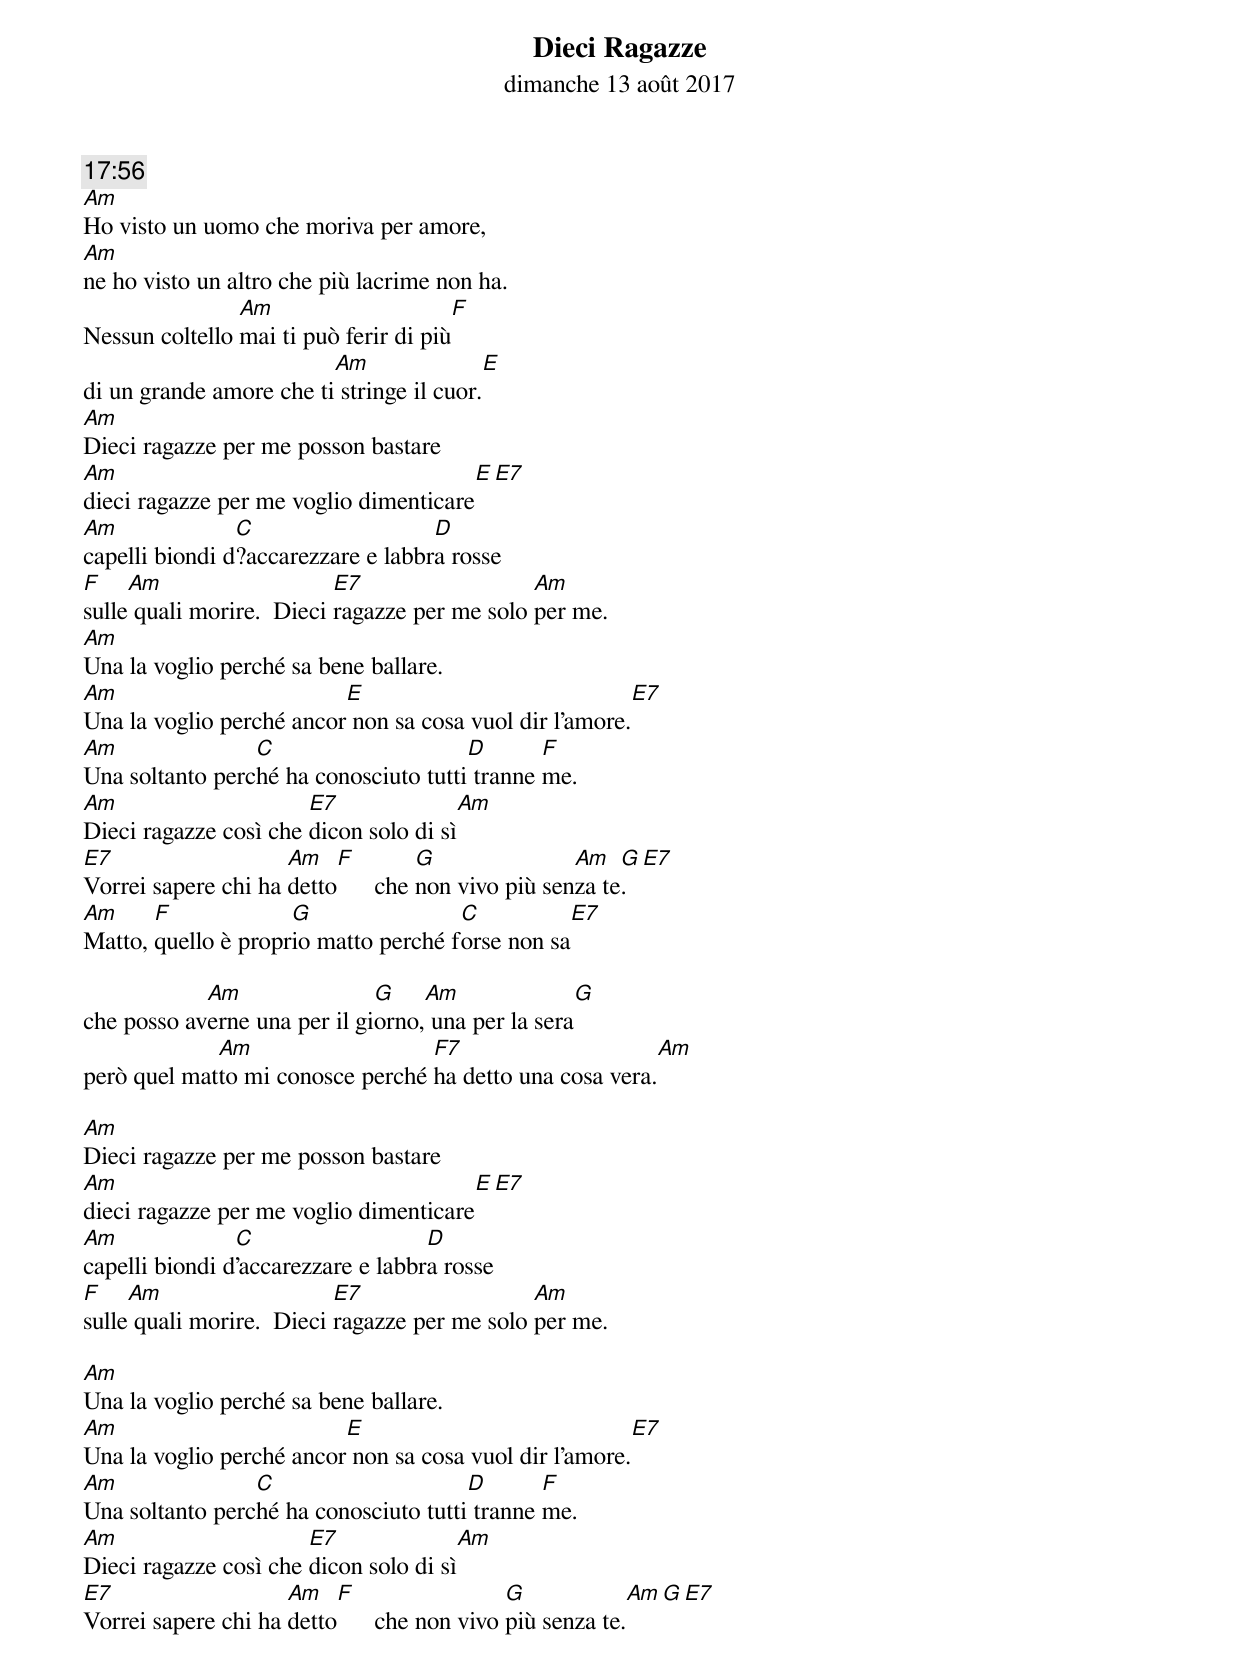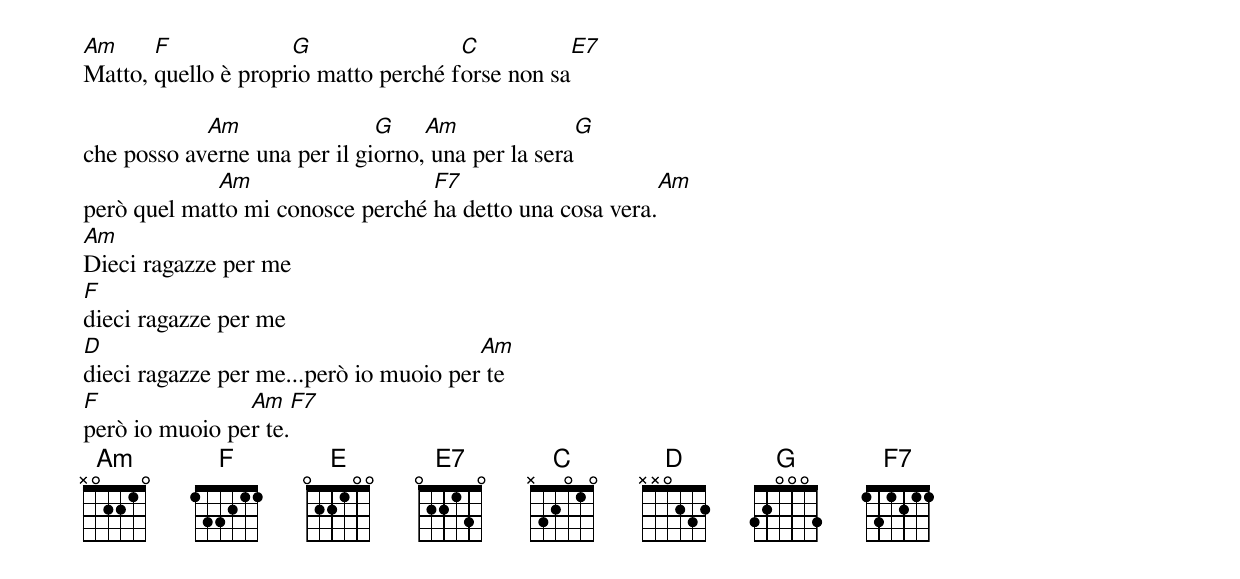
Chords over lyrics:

Dieci Ragazze
dimanche 13 août 2017
17:56
Am
Ho visto un uomo che moriva per amore,
Am
ne ho visto un altro che più lacrime non ha.
                Am                       F
Nessun coltello mai ti può ferir di più
                         Am                               E
di un grande amore che ti stringe il cuor.
Am
Dieci ragazze per me posson bastare
Am                                                E          E7
dieci ragazze per me voglio dimenticare
Am              C                   D
capelli biondi d?accarezzare e labbra rosse
F    Am                    E7                  Am
sulle quali morire.  Dieci ragazze per me solo per me.
Am
Una la voglio perché sa bene ballare.
Am                        E                               E7
Una la voglio perché ancor non sa cosa vuol dir l'amore.
Am               C                     D       F
Una soltanto perché ha conosciuto tutti tranne me.
Am                     E7                                Am
Dieci ragazze così che dicon solo di sì
E7                   Am   F         G               Am   G    E7
Vorrei sapere chi ha detto      che non vivo più senza te.
Am     F             G                C                 E7
Matto, quello è proprio matto perché forse non sa

            Am                G    Am              G
che posso averne una per il giorno, una per la sera
             Am                   F7                     Am
però quel matto mi conosce perché ha detto una cosa vera.

Am
Dieci ragazze per me posson bastare
Am                                                E          E7
dieci ragazze per me voglio dimenticare
Am              C                   D
capelli biondi d'accarezzare e labbra rosse
F    Am                    E7                  Am
sulle quali morire.  Dieci ragazze per me solo per me.

Am
Una la voglio perché sa bene ballare.
Am                        E                               E7
Una la voglio perché ancor non sa cosa vuol dir l'amore.
Am               C                     D       F
Una soltanto perché ha conosciuto tutti tranne me.
Am                     E7                                Am
Dieci ragazze così che dicon solo di sì
E7                   Am   F                  G               Am   G    E7
Vorrei sapere chi ha detto      che non vivo più senza te.
Am     F             G                C                 E7
Matto, quello è proprio matto perché forse non sa

            Am                G    Am              G
che posso averne una per il giorno, una per la sera
             Am                   F7                     Am
però quel matto mi conosce perché ha detto una cosa vera.
Am
Dieci ragazze per me
F
dieci ragazze per me
D                                       Am
dieci ragazze per me...però io muoio per te
F               Am     F7
però io muoio per te.
